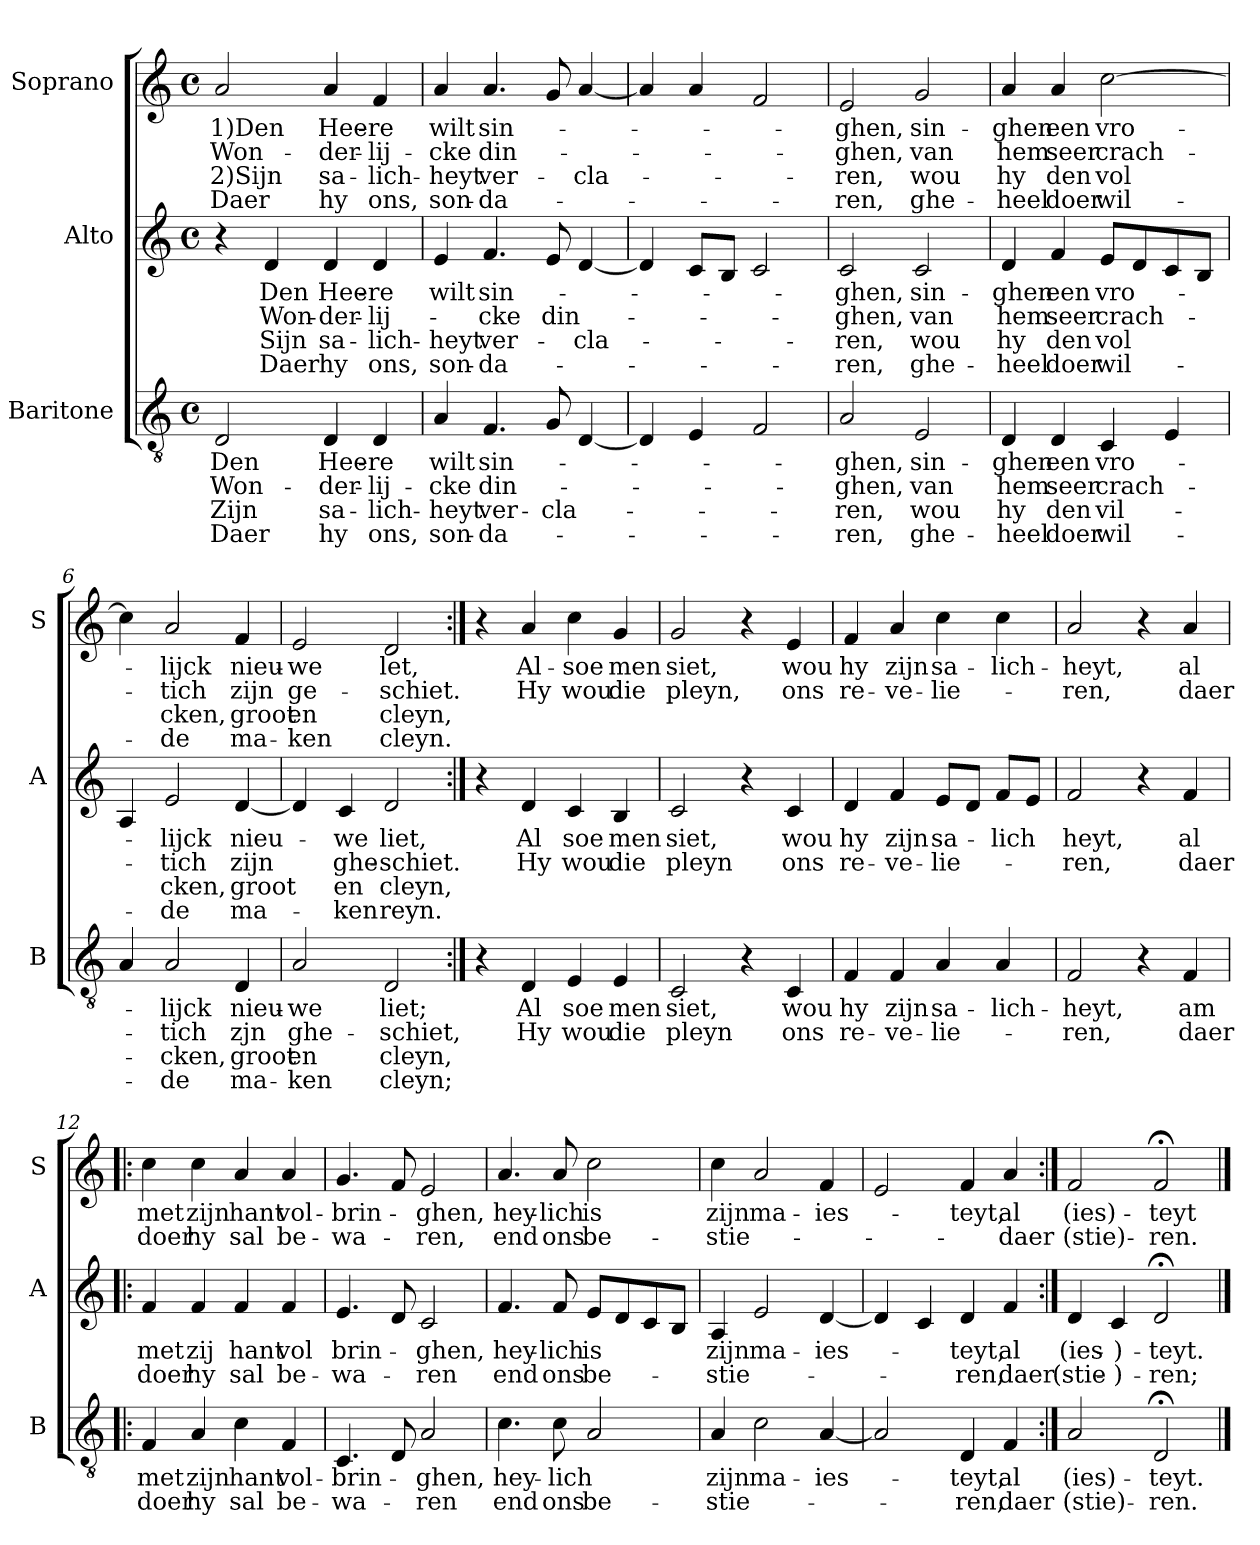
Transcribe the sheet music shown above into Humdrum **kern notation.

**kern	**text	**text	**text	**text	**kern	**text	**text	**text	**text	**kern	**text	**text	**text	**text
*part3	*part3	*part3	*part3	*part3	*part2	*part2	*part2	*part2	*part2	*part1	*part1	*part1	*part1	*part1
*staff3	*staff3	*staff3	*staff3	*staff3	*staff2	*staff2	*staff2	*staff2	*staff2	*staff1	*staff1	*staff1	*staff1	*staff1
*I"Baritone	*	*	*	*	*I"Alto	*	*	*	*	*I"Soprano	*	*	*	*
*I'B	*	*	*	*	*I'A	*	*	*	*	*I'S	*	*	*	*
*clefGv2	*	*	*	*	*clefG2	*	*	*	*	*clefG2	*	*	*	*
*k[]	*	*	*	*	*k[]	*	*	*	*	*k[]	*	*	*	*
*C:	*	*	*	*	*C:	*	*	*	*	*C:	*	*	*	*
*M4/4	*	*	*	*	*M4/4	*	*	*	*	*M4/4	*	*	*	*
*met(c)	*	*	*	*	*met(c)	*	*	*	*	*met(c)	*	*	*	*
=1	=1	=1	=1	=1	=1	=1	=1	=1	=1	=1	=1	=1	=1	=1
!	!LO:LY:b	!LO:LY:b	!LO:LY:b	!LO:LY:b	!	!	!	!	!	!	!LO:LY:b	!LO:LY:b	!LO:LY:b	!LO:LY:b
2D/	Den	Won-	Zijn	Daer	4r	.	.	.	.	2a/	1)Den	Won-	2)Sijn	Daer
!	!	!	!	!	!	!LO:LY:b	!LO:LY:b	!LO:LY:b	!LO:LY:b	!	!	!	!	!
.	.	.	.	.	4d/	Den	Won-	Sijn	Daer	.	.	.	.	.
!	!LO:LY:b	!LO:LY:b	!LO:LY:b	!LO:LY:b	!	!LO:LY:b	!LO:LY:b	!LO:LY:b	!LO:LY:b	!	!LO:LY:b	!LO:LY:b	!LO:LY:b	!LO:LY:b
4D/	Hee-	-der-	sa-	hy	4d/	Hee-	-der-	sa-	hy	4a/	Hee-	-der-	sa-	hy
!	!LO:LY:b	!LO:LY:b	!LO:LY:b	!LO:LY:b	!	!LO:LY:b	!LO:LY:b	!LO:LY:b	!LO:LY:b	!	!LO:LY:b	!LO:LY:b	!LO:LY:b	!LO:LY:b
4D/	-re	-lij-	-lich-	ons,	4d/	-re	-lij-	-lich-	ons,	4f/	-re	-lij-	-lich-	ons,
=2	=2	=2	=2	=2	=2	=2	=2	=2	=2	=2	=2	=2	=2	=2
!	!LO:LY:b	!LO:LY:b	!LO:LY:b	!LO:LY:b	!	!LO:LY:b	!	!LO:LY:b	!LO:LY:b	!	!LO:LY:b	!LO:LY:b	!LO:LY:b	!LO:LY:b
4A/	wilt	-cke	-heyt	son-	4e/	wilt	.	-heyt	son-	4a/	wilt	-cke	-heyt	son-
!	!LO:LY:b	!LO:LY:b	!LO:LY:b	!LO:LY:b	!	!LO:LY:b	!LO:LY:b	!LO:LY:b	!LO:LY:b	!	!LO:LY:b	!LO:LY:b	!LO:LY:b	!LO:LY:b
4.F/	sin-	din-	ver-	-da-	4.f/	sin-	-cke	ver-	-da-	4.a/	sin-	din-	ver-	-da-
!	!	!	!LO:LY:b	!	!	!	!LO:LY:b	!	!	!	!	!	!	!
8G/	.	.	-cla-	.	8e/	.	din-	.	.	8g/	.	.	.	.
!	!	!	!	!	!	!	!	!LO:LY:b	!	!	!	!	!LO:LY:b	!
[4D/	.	.	.	.	[4d/	.	.	-cla-	.	[4a/	.	.	-cla-	.
=3	=3	=3	=3	=3	=3	=3	=3	=3	=3	=3	=3	=3	=3	=3
4D/]	.	.	.	.	4d/]	.	.	.	.	4a/]	.	.	.	.
4E/	.	.	.	.	8c/L	.	.	.	.	4a/	.	.	.	.
.	.	.	.	.	8B/J	.	.	.	.	.	.	.	.	.
2F/	.	.	.	.	2c/	.	.	.	.	2f/	.	.	.	.
=4	=4	=4	=4	=4	=4	=4	=4	=4	=4	=4	=4	=4	=4	=4
!	!LO:LY:b	!LO:LY:b	!LO:LY:b	!LO:LY:b	!	!LO:LY:b	!LO:LY:b	!LO:LY:b	!LO:LY:b	!	!LO:LY:b	!LO:LY:b	!LO:LY:b	!LO:LY:b
2A/	-ghen,	-ghen,	-ren,	-ren,	2c/	-ghen,	-ghen,	-ren,	-ren,	2e/	-ghen,	-ghen,	-ren,	-ren,
!	!LO:LY:b	!LO:LY:b	!LO:LY:b	!LO:LY:b	!	!LO:LY:b	!LO:LY:b	!LO:LY:b	!LO:LY:b	!	!LO:LY:b	!LO:LY:b	!LO:LY:b	!LO:LY:b
2E/	sin-	van	wou	ghe-	2c/	sin-	van	wou	ghe-	2g/	sin-	van	wou	ghe-
!!LO:LB:g=z
=5	=5	=5	=5	=5	=5	=5	=5	=5	=5	=5	=5	=5	=5	=5
!	!LO:LY:b	!LO:LY:b	!LO:LY:b	!LO:LY:b	!	!LO:LY:b	!LO:LY:b	!LO:LY:b	!LO:LY:b	!	!LO:LY:b	!LO:LY:b	!LO:LY:b	!LO:LY:b
4D/	-ghen	hem	hy	-heel	4d/	-ghen	hem	hy	-heel	4a/	-ghen	hem	hy	-heel
!	!LO:LY:b	!LO:LY:b	!LO:LY:b	!LO:LY:b	!	!LO:LY:b	!LO:LY:b	!LO:LY:b	!LO:LY:b	!	!LO:LY:b	!LO:LY:b	!LO:LY:b	!LO:LY:b
4D/	een	seer	den	doer	4f/	een	seer	den	doer	4a/	een	seer	den	doer
!	!LO:LY:b	!LO:LY:b	!LO:LY:b	!LO:LY:b	!	!LO:LY:b	!LO:LY:b	!LO:LY:b	!LO:LY:b	!	!LO:LY:b	!LO:LY:b	!LO:LY:b	!LO:LY:b
4C/	vro-	crach-	vil-	wil-	8e/L	vro-	crach-	vol	wil-	[2cc\	vro-	crach-	vol	wil-
.	.	.	.	.	8d/	.	.	.	.	.	.	.	.	.
4E/	.	.	.	.	8c/	.	.	.	.	.	.	.	.	.
.	.	.	.	.	8B/J	.	.	.	.	.	.	.	.	.
=6	=6	=6	=6	=6	=6	=6	=6	=6	=6	=6	=6	=6	=6	=6
4A/	.	.	.	.	4A/	.	.	.	.	4cc\]	.	.	.	.
!	!LO:LY:b	!LO:LY:b	!LO:LY:b	!LO:LY:b	!	!LO:LY:b	!LO:LY:b	!LO:LY:b	!LO:LY:b	!	!LO:LY:b	!LO:LY:b	!LO:LY:b	!LO:LY:b
2A/	-lijck	-tich	-cken,	-de	2e/	-lijck	-tich	cken,	-de	2a/	-lijck	-tich	cken,	-de
!	!LO:LY:b	!LO:LY:b	!LO:LY:b	!LO:LY:b	!	!LO:LY:b	!LO:LY:b	!LO:LY:b	!LO:LY:b	!	!LO:LY:b	!LO:LY:b	!LO:LY:b	!LO:LY:b
4D/	nieu-	zjn	groot	ma-	[4d/	nieu-	zijn	groot	ma-	4f/	nieu-	zijn	groot	ma-
=7	=7	=7	=7	=7	=7	=7	=7	=7	=7	=7	=7	=7	=7	=7
!	!LO:LY:b	!LO:LY:b	!LO:LY:b	!LO:LY:b	!	!	!	!	!	!	!LO:LY:b	!LO:LY:b	!LO:LY:b	!LO:LY:b
2A/	-we	ghe-	en	-ken	4d/]	.	.	.	.	2e/	-we	ge-	en	-ken
!	!	!	!	!	!	!LO:LY:b	!LO:LY:b	!LO:LY:b	!LO:LY:b	!	!	!	!	!
.	.	.	.	.	4c/	-we	ghe-	en	-ken	.	.	.	.	.
!	!LO:LY:b	!LO:LY:b	!LO:LY:b	!LO:LY:b	!	!LO:LY:b	!LO:LY:b	!LO:LY:b	!LO:LY:b	!	!LO:LY:b	!LO:LY:b	!LO:LY:b	!LO:LY:b
2D/	liet;	-schiet,	cleyn,	cleyn;	2d/	liet,	-schiet.	cleyn,	reyn.	2d/	let,	-schiet.	cleyn,	cleyn.
=8:|!	=8:|!	=8:|!	=8:|!	=8:|!	=8:|!	=8:|!	=8:|!	=8:|!	=8:|!	=8:|!	=8:|!	=8:|!	=8:|!	=8:|!
4r	.	.	.	.	4r	.	.	.	.	4r	.	.	.	.
!	!LO:LY:b	!LO:LY:b	!	!	!	!LO:LY:b	!LO:LY:b	!	!	!	!LO:LY:b	!LO:LY:b	!	!
4D/	Al	Hy	.	.	4d/	Al	Hy	.	.	4a/	Al-	Hy	.	.
!	!LO:LY:b	!LO:LY:b	!	!	!	!LO:LY:b	!LO:LY:b	!	!	!	!LO:LY:b	!LO:LY:b	!	!
4E/	soe	wou	.	.	4c/	soe	wou	.	.	4cc\	-soe	wou	.	.
!	!LO:LY:b	!LO:LY:b	!	!	!	!LO:LY:b	!LO:LY:b	!	!	!	!LO:LY:b	!LO:LY:b	!	!
4E/	men	die	.	.	4B/	men	die	.	.	4g/	men	die	.	.
!!LO:PB:g=z
=9	=9	=9	=9	=9	=9	=9	=9	=9	=9	=9	=9	=9	=9	=9
!	!LO:LY:b	!LO:LY:b	!	!	!	!LO:LY:b	!LO:LY:b	!	!	!	!LO:LY:b	!LO:LY:b	!	!
2C/	siet,	pleyn	.	.	2c/	siet,	pleyn	.	.	2g/	siet,	pleyn,	.	.
4r	.	.	.	.	4r	.	.	.	.	4r	.	.	.	.
!	!LO:LY:b	!LO:LY:b	!	!	!	!LO:LY:b	!LO:LY:b	!	!	!	!LO:LY:b	!LO:LY:b	!	!
4C/	wou	ons	.	.	4c/	wou	ons	.	.	4e/	wou	ons	.	.
=10	=10	=10	=10	=10	=10	=10	=10	=10	=10	=10	=10	=10	=10	=10
!	!LO:LY:b	!LO:LY:b	!	!	!	!LO:LY:b	!LO:LY:b	!	!	!	!LO:LY:b	!LO:LY:b	!	!
4F/	hy	re-	.	.	4d/	hy	re-	.	.	4f/	hy	re-	.	.
!	!LO:LY:b	!LO:LY:b	!	!	!	!LO:LY:b	!LO:LY:b	!	!	!	!LO:LY:b	!LO:LY:b	!	!
4F/	zijn	-ve-	.	.	4f/	zijn	-ve-	.	.	4a/	zijn	-ve-	.	.
!	!LO:LY:b	!LO:LY:b	!	!	!	!LO:LY:b	!LO:LY:b	!	!	!	!LO:LY:b	!LO:LY:b	!	!
4A/	sa-	-lie-	.	.	8e/L	sa-	-lie-	.	.	4cc\	sa-	-lie-	.	.
.	.	.	.	.	8d/J	.	.	.	.	.	.	.	.	.
!	!LO:LY:b	!	!	!	!	!LO:LY:b	!	!	!	!	!LO:LY:b	!	!	!
4A/	-lich-	.	.	.	8f/L	-lich	.	.	.	4cc\	-lich-	.	.	.
.	.	.	.	.	8e/J	.	.	.	.	.	.	.	.	.
=11	=11	=11	=11	=11	=11	=11	=11	=11	=11	=11	=11	=11	=11	=11
!	!LO:LY:b	!LO:LY:b	!	!	!	!LO:LY:b	!LO:LY:b	!	!	!	!LO:LY:b	!LO:LY:b	!	!
2F/	-heyt,	-ren,	.	.	2f/	heyt,	-ren,	.	.	2a/	-heyt,	-ren,	.	.
4r	.	.	.	.	4r	.	.	.	.	4r	.	.	.	.
!	!LO:LY:b	!LO:LY:b	!	!	!	!LO:LY:b	!LO:LY:b	!	!	!	!LO:LY:b	!LO:LY:b	!	!
4F/	am	daer	.	.	4f/	al	daer	.	.	4a/	al	daer	.	.
=12!|:	=12!|:	=12!|:	=12!|:	=12!|:	=12!|:	=12!|:	=12!|:	=12!|:	=12!|:	=12!|:	=12!|:	=12!|:	=12!|:	=12!|:
!	!LO:LY:b	!LO:LY:b	!	!	!	!LO:LY:b	!LO:LY:b	!	!	!	!LO:LY:b	!LO:LY:b	!	!
4F/	met	doer	.	.	4f/	met	doer	.	.	4cc\	met	doer	.	.
!	!LO:LY:b	!LO:LY:b	!	!	!	!LO:LY:b	!LO:LY:b	!	!	!	!LO:LY:b	!LO:LY:b	!	!
4A/	zijn	hy	.	.	4f/	zij	hy	.	.	4cc\	zijn	hy	.	.
!	!LO:LY:b	!LO:LY:b	!	!	!	!LO:LY:b	!LO:LY:b	!	!	!	!LO:LY:b	!LO:LY:b	!	!
4c\	hant	sal	.	.	4f/	hant	sal	.	.	4a/	hant	sal	.	.
!	!LO:LY:b	!LO:LY:b	!	!	!	!LO:LY:b	!LO:LY:b	!	!	!	!LO:LY:b	!LO:LY:b	!	!
4F/	vol-	be-	.	.	4f/	vol	be-	.	.	4a/	vol-	be-	.	.
=13	=13	=13	=13	=13	=13	=13	=13	=13	=13	=13	=13	=13	=13	=13
!	!LO:LY:b	!LO:LY:b	!	!	!	!LO:LY:b	!LO:LY:b	!	!	!	!LO:LY:b	!LO:LY:b	!	!
4.C/	-brin-	-wa-	.	.	4.e/	brin-	-wa-	.	.	4.g/	-brin-	-wa-	.	.
8D/	.	.	.	.	8d/	.	.	.	.	8f/	.	.	.	.
!	!LO:LY:b	!LO:LY:b	!	!	!	!LO:LY:b	!LO:LY:b	!	!	!	!LO:LY:b	!LO:LY:b	!	!
2A/	-ghen,	-ren	.	.	2c/	-ghen,	-ren	.	.	2e/	-ghen,	-ren,	.	.
!!LO:LB:g=z
=14	=14	=14	=14	=14	=14	=14	=14	=14	=14	=14	=14	=14	=14	=14
!	!LO:LY:b	!LO:LY:b	!	!	!	!LO:LY:b	!LO:LY:b	!	!	!	!LO:LY:b	!LO:LY:b	!	!
4.c\	hey-	end	.	.	4.f/	hey-	end	.	.	4.a/	hey-	end	.	.
!	!LO:LY:b	!LO:LY:b	!	!	!	!LO:LY:b	!LO:LY:b	!	!	!	!LO:LY:b	!LO:LY:b	!	!
8c\	-lich	ons	.	.	8f/	-lich	ons	.	.	8a/	-lich	ons	.	.
!	!	!LO:LY:b	!	!	!	!LO:LY:b	!LO:LY:b	!	!	!	!LO:LY:b	!LO:LY:b	!	!
2A/	.	be-	.	.	8e/L	is	be-	.	.	2cc\	is	be-	.	.
.	.	.	.	.	8d/	.	.	.	.	.	.	.	.	.
.	.	.	.	.	8c/	.	.	.	.	.	.	.	.	.
.	.	.	.	.	8B/J	.	.	.	.	.	.	.	.	.
=15	=15	=15	=15	=15	=15	=15	=15	=15	=15	=15	=15	=15	=15	=15
!	!LO:LY:b	!LO:LY:b	!	!	!	!LO:LY:b	!LO:LY:b	!	!	!	!LO:LY:b	!LO:LY:b	!	!
4A/	zijn	-stie-	.	.	4A/	zijn	-stie-	.	.	4cc\	zijn	-stie-	.	.
!	!LO:LY:b	!	!	!	!	!LO:LY:b	!	!	!	!	!LO:LY:b	!	!	!
2c\	ma-	.	.	.	2e/	ma-	.	.	.	2a/	ma-	.	.	.
!	!LO:LY:b	!	!	!	!	!LO:LY:b	!	!	!	!	!LO:LY:b	!	!	!
[4A/	-ies-	.	.	.	[4d/	-ies-	.	.	.	4f/	-ies-	.	.	.
=16	=16	=16	=16	=16	=16	=16	=16	=16	=16	=16	=16	=16	=16	=16
2A/]	.	.	.	.	4d/]	.	.	.	.	2e/	.	.	.	.
.	.	.	.	.	4c/	.	.	.	.	.	.	.	.	.
!	!LO:LY:b	!LO:LY:b	!	!	!	!LO:LY:b	!LO:LY:b	!	!	!	!LO:LY:b	!	!	!
4D/	-teyt,	-ren,	.	.	4d/	-teyt,	-ren,	.	.	4f/	-teyt,	.	.	.
!	!LO:LY:b	!LO:LY:b	!	!	!	!LO:LY:b	!LO:LY:b	!	!	!	!LO:LY:b	!LO:LY:b	!	!
4F/	al	daer	.	.	4f/	al	daer	.	.	4a/	al	-daer	.	.
=17:|!	=17:|!	=17:|!	=17:|!	=17:|!	=17:|!	=17:|!	=17:|!	=17:|!	=17:|!	=17:|!	=17:|!	=17:|!	=17:|!	=17:|!
!	!LO:LY:b	!LO:LY:b	!	!	!	!LO:LY:b	!LO:LY:b	!	!	!	!LO:LY:b	!LO:LY:b	!	!
2A/	(ies)-	(stie)-	.	.	4d/	(ies-	(stie-	.	.	2f/	(ies)-	(stie)-	.	.
!	!	!	!	!	!	!LO:LY:b	!LO:LY:b	!	!	!	!	!	!	!
.	.	.	.	.	4c/	-)-	-)-	.	.	.	.	.	.	.
!	!LO:LY:b	!LO:LY:b	!	!	!	!LO:LY:b	!LO:LY:b	!	!	!	!LO:LY:b	!LO:LY:b	!	!
2D;</	-teyt.	-ren.	.	.	2d;</	-teyt.	-ren;	.	.	2f;</	-teyt	-ren.	.	.
==	==	==	==	==	==	==	==	==	==	==	==	==	==	==
*-	*-	*-	*-	*-	*-	*-	*-	*-	*-	*-	*-	*-	*-	*-
